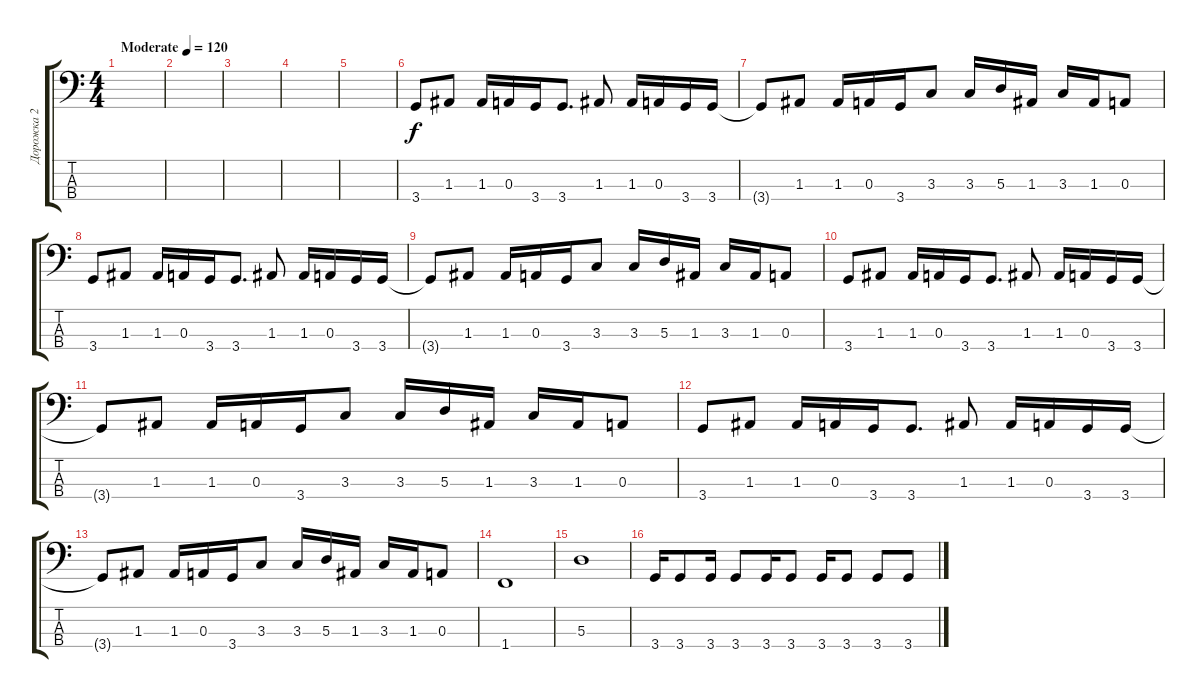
\track ("Дорожка 2" "Дорожка 2") {instrument electricbassfinger}
\staff {score tabs}
\tuning (G2 D2 A1 E1) {hide}
\ts (4 4)
\tempo (120 "Moderate")
\clef f4
\ks c
|
|
|
|
|
3.4.8 1.3.8 1.3.16 0.3.16 3.4.16 3.4.8{d} 1.3.8 1.3.16 0.3.16 3.4.16 3.4.16 |
3.4{t}.8 1.3.8 1.3.16 0.3.16 3.4.16 3.3.8 3.3.16 5.3.16 1.3.16 3.3.16 1.3.16 0.3.8 |
3.4.8 1.3.8 1.3.16 0.3.16 3.4.16 3.4.8{d} 1.3.8 1.3.16 0.3.16 3.4.16 3.4.16 |
3.4{t}.8 1.3.8 1.3.16 0.3.16 3.4.16 3.3.8 3.3.16 5.3.16 1.3.16 3.3.16 1.3.16 0.3.8 |
3.4.8 1.3.8 1.3.16 0.3.16 3.4.16 3.4.8{d} 1.3.8 1.3.16 0.3.16 3.4.16 3.4.16 |
3.4{t}.8 1.3.8 1.3.16 0.3.16 3.4.16 3.3.8 3.3.16 5.3.16 1.3.16 3.3.16 1.3.16 0.3.8 |
3.4.8 1.3.8 1.3.16 0.3.16 3.4.16 3.4.8{d} 1.3.8 1.3.16 0.3.16 3.4.16 3.4.16 |
3.4{t}.8 1.3.8 1.3.16 0.3.16 3.4.16 3.3.8 3.3.16 5.3.16 1.3.16 3.3.16 1.3.16 0.3.8 |
1.4.1 |
5.3.1 |
3.4.16 3.4.8 3.4.16 3.4.8 3.4.16 3.4.8 3.4.16 3.4.8 3.4.8 3.4.8
